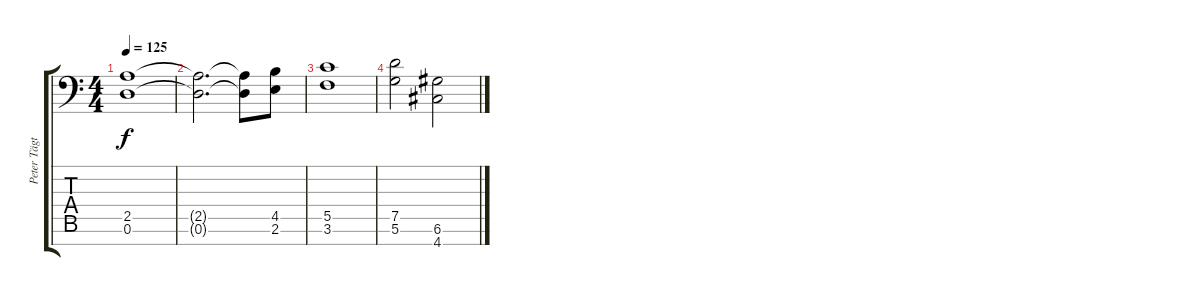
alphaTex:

\track ("Peter Tägtgren (Rythm Guitar I)" "Peter Tägt") {instrument distortionguitar}
\staff {score tabs}
\tuning (D4 A3 F3 C3 G2 D2 A1) {hide}
\ts (4 4)
\tempo 125
\clef f4
\ks c
(2.5 0.6).1{dy f} |
(2.5{t} 0.6{t}).2{d} (2.5{t} 0.6{t}).8 (4.5 2.6).8 |
(5.5 3.6).1 |
(7.5 5.6).2 (6.6 4.7).2
